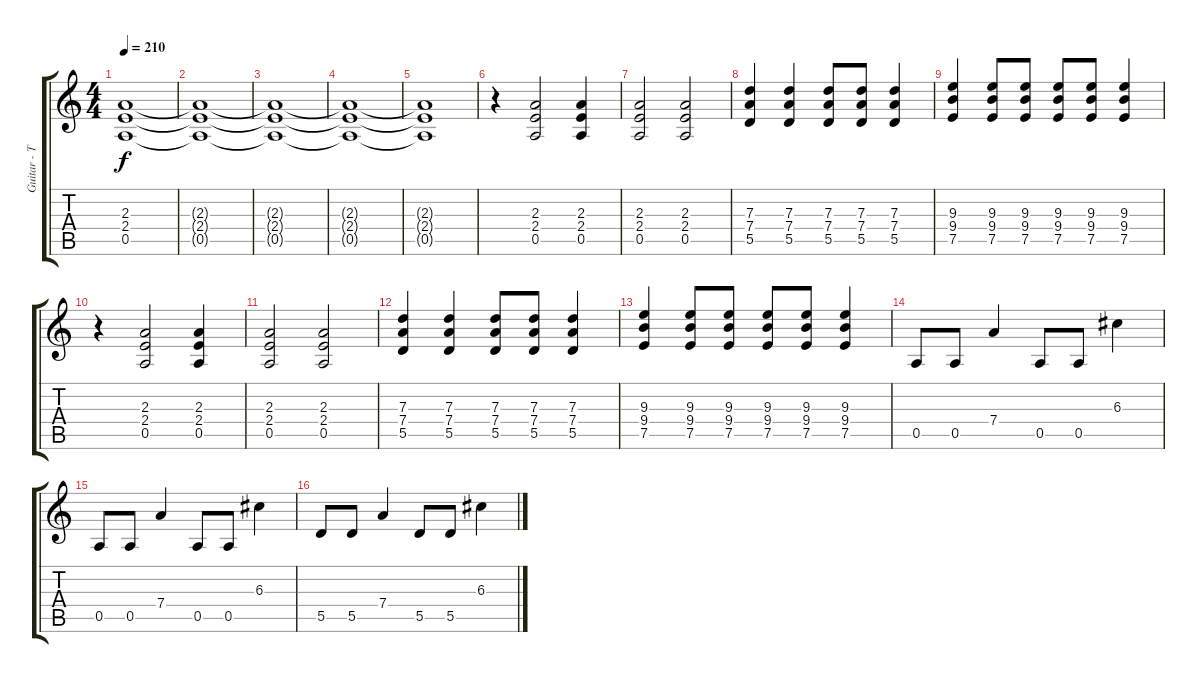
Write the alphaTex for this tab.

\track ("Guitar - Tom Mattew Delonge" "Guitar - T") {instrument distortionguitar}
\staff {score tabs}
\tuning (E4 B3 G3 D3 A2 E2) {hide}
\ts (4 4)
\tempo 210
\clef g2
\ks c
(2.3{t} 2.4{t} 0.5{t}).1{dy f} |
(2.3{t} 2.4{t} 0.5{t}).1 |
(2.3{t} 2.4{t} 0.5{t}).1 |
(2.3{t} 2.4{t} 0.5{t}).1 |
(2.3{t} 2.4{t} 0.5{t}).1 |
r.4 (2.3 2.4 0.5).2 (2.3 2.4 0.5).4 |
(2.3 2.4 0.5).2 (2.3 2.4 0.5).2 |
(7.3 7.4 5.5).4 (7.3 7.4 5.5).4 (7.3 7.4 5.5).8 (7.3 7.4 5.5).8 (7.3 7.4 5.5).4 |
(9.3 9.4 7.5).4 (9.3 9.4 7.5).8 (9.3 9.4 7.5).8 (9.3 9.4 7.5).8 (9.3 9.4 7.5).8 (9.3 9.4 7.5).4 |
r.4 (2.3 2.4 0.5).2 (2.3 2.4 0.5).4 |
(2.3 2.4 0.5).2 (2.3 2.4 0.5).2 |
(7.3 7.4 5.5).4 (7.3 7.4 5.5).4 (7.3 7.4 5.5).8 (7.3 7.4 5.5).8 (7.3 7.4 5.5).4 |
(9.3 9.4 7.5).4 (9.3 9.4 7.5).8 (9.3 9.4 7.5).8 (9.3 9.4 7.5).8 (9.3 9.4 7.5).8 (9.3 9.4 7.5).4 |
0.5.8 0.5.8 7.4.4 0.5.8 0.5.8 6.3.4 |
0.5.8 0.5.8 7.4.4 0.5.8 0.5.8 6.3.4 |
5.5.8 5.5.8 7.4.4 5.5.8 5.5.8 6.3.4
